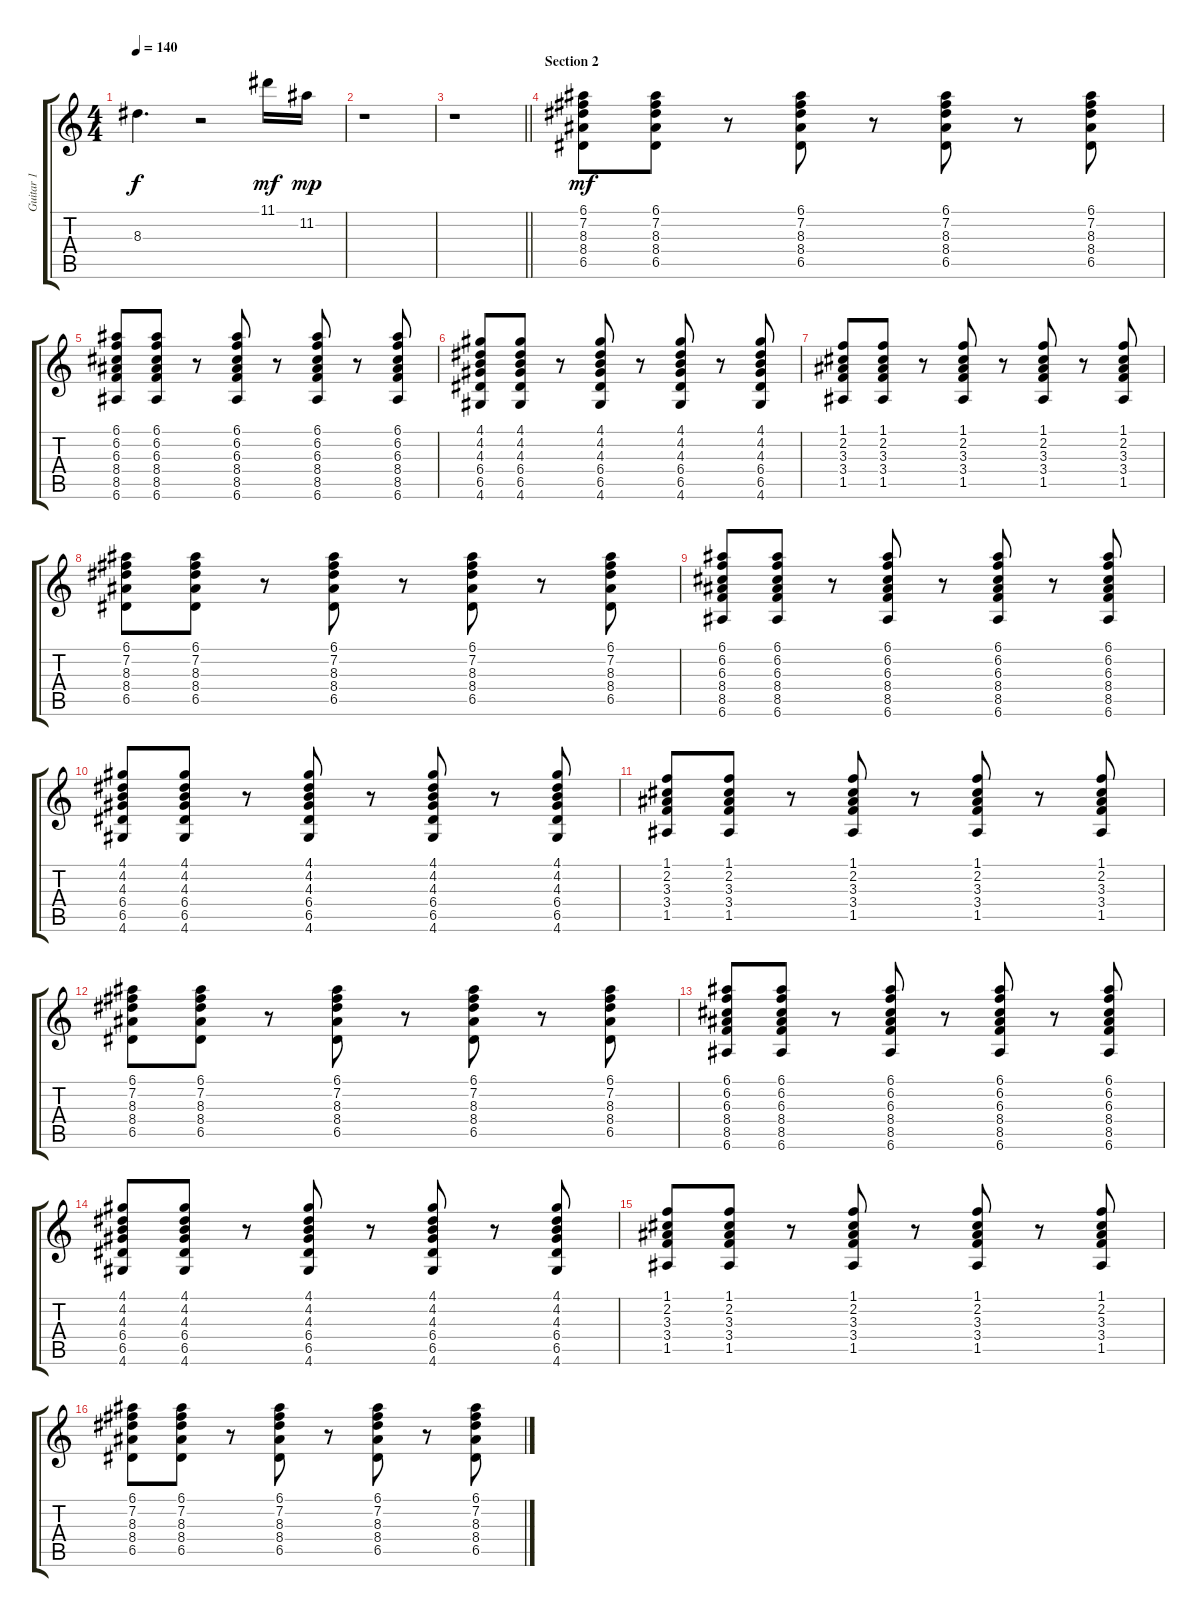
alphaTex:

\track ("Guitar 1" "Guitar 1") {instrument acousticguitarnylon}
\staff {score tabs}
\tuning (E4 B3 G3 D3 A2 E2) {hide}
\ts (4 4)
\tempo 140
\clef g2
\ks c
8.3{t}.4{d dy f} r.2 11.1.16{dy mf} 11.2.16{dy mp} |
r.1 |
\barLineRight lightlight
r.1 |
\section ("" "Section 2")
(6.1 7.2 8.3 8.4 6.5).8{dy mf instrument acousticguitarsteel} (6.1 7.2 8.3 8.4 6.5).8 r.8 (6.1 7.2 8.3 8.4 6.5).8 r.8 (6.1 7.2 8.3 8.4 6.5).8 r.8 (6.1 7.2 8.3 8.4 6.5).8 |
(6.1 6.2 6.3 8.4 8.5 6.6).8 (6.1 6.2 6.3 8.4 8.5 6.6).8 r.8 (6.1 6.2 6.3 8.4 8.5 6.6).8 r.8 (6.1 6.2 6.3 8.4 8.5 6.6).8 r.8 (6.1 6.2 6.3 8.4 8.5 6.6).8 |
(4.1 4.2 4.3 6.4 6.5 4.6).8 (4.1 4.2 4.3 6.4 6.5 4.6).8 r.8 (4.1 4.2 4.3 6.4 6.5 4.6).8 r.8 (4.1 4.2 4.3 6.4 6.5 4.6).8 r.8 (4.1 4.2 4.3 6.4 6.5 4.6).8 |
(1.1 2.2 3.3 3.4 1.5).8 (1.1 2.2 3.3 3.4 1.5).8 r.8 (1.1 2.2 3.3 3.4 1.5).8 r.8 (1.1 2.2 3.3 3.4 1.5).8 r.8 (1.1 2.2 3.3 3.4 1.5).8 |
(6.1 7.2 8.3 8.4 6.5).8 (6.1 7.2 8.3 8.4 6.5).8 r.8 (6.1 7.2 8.3 8.4 6.5).8 r.8 (6.1 7.2 8.3 8.4 6.5).8 r.8 (6.1 7.2 8.3 8.4 6.5).8 |
(6.1 6.2 6.3 8.4 8.5 6.6).8 (6.1 6.2 6.3 8.4 8.5 6.6).8 r.8 (6.1 6.2 6.3 8.4 8.5 6.6).8 r.8 (6.1 6.2 6.3 8.4 8.5 6.6).8 r.8 (6.1 6.2 6.3 8.4 8.5 6.6).8 |
(4.1 4.2 4.3 6.4 6.5 4.6).8 (4.1 4.2 4.3 6.4 6.5 4.6).8 r.8 (4.1 4.2 4.3 6.4 6.5 4.6).8 r.8 (4.1 4.2 4.3 6.4 6.5 4.6).8 r.8 (4.1 4.2 4.3 6.4 6.5 4.6).8 |
(1.1 2.2 3.3 3.4 1.5).8 (1.1 2.2 3.3 3.4 1.5).8 r.8 (1.1 2.2 3.3 3.4 1.5).8 r.8 (1.1 2.2 3.3 3.4 1.5).8 r.8 (1.1 2.2 3.3 3.4 1.5).8 |
(6.1 7.2 8.3 8.4 6.5).8 (6.1 7.2 8.3 8.4 6.5).8 r.8 (6.1 7.2 8.3 8.4 6.5).8 r.8 (6.1 7.2 8.3 8.4 6.5).8 r.8 (6.1 7.2 8.3 8.4 6.5).8 |
(6.1 6.2 6.3 8.4 8.5 6.6).8 (6.1 6.2 6.3 8.4 8.5 6.6).8 r.8 (6.1 6.2 6.3 8.4 8.5 6.6).8 r.8 (6.1 6.2 6.3 8.4 8.5 6.6).8 r.8 (6.1 6.2 6.3 8.4 8.5 6.6).8 |
(4.1 4.2 4.3 6.4 6.5 4.6).8 (4.1 4.2 4.3 6.4 6.5 4.6).8 r.8 (4.1 4.2 4.3 6.4 6.5 4.6).8 r.8 (4.1 4.2 4.3 6.4 6.5 4.6).8 r.8 (4.1 4.2 4.3 6.4 6.5 4.6).8 |
(1.1 2.2 3.3 3.4 1.5).8 (1.1 2.2 3.3 3.4 1.5).8 r.8 (1.1 2.2 3.3 3.4 1.5).8 r.8 (1.1 2.2 3.3 3.4 1.5).8 r.8 (1.1 2.2 3.3 3.4 1.5).8 |
(6.1 7.2 8.3 8.4 6.5).8 (6.1 7.2 8.3 8.4 6.5).8 r.8 (6.1 7.2 8.3 8.4 6.5).8 r.8 (6.1 7.2 8.3 8.4 6.5).8 r.8 (6.1 7.2 8.3 8.4 6.5).8
